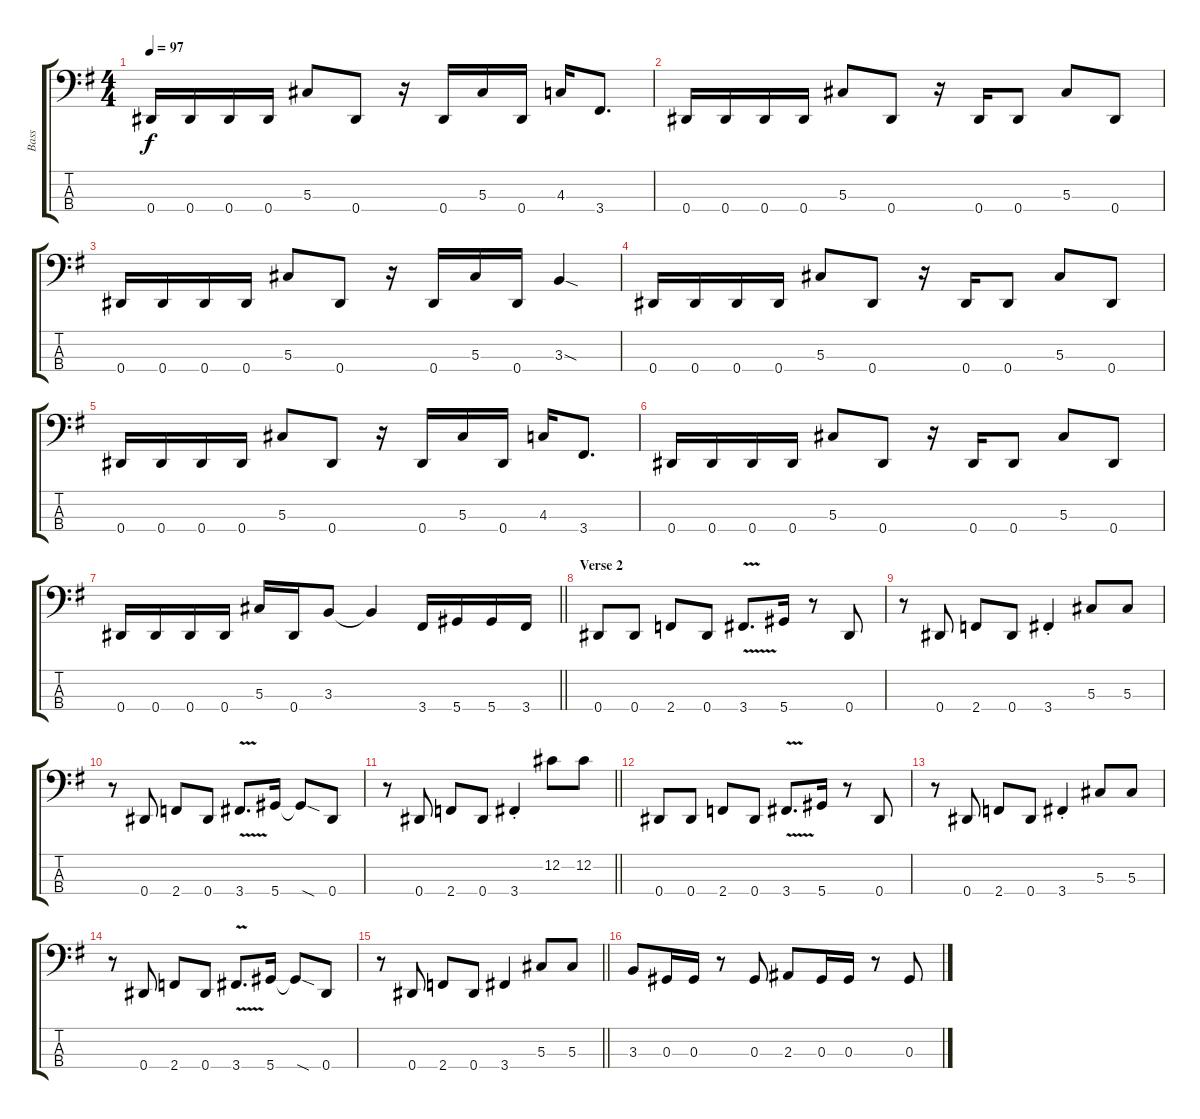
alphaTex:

\track ("Bass" "Bass") {instrument electricbassfinger}
\staff {score tabs}
\tuning (Gb2 Db2 Ab1 Eb1) {hide}
\ts (4 4)
\tempo 97
\clef f4
\ks g
0.4.16{dy f} 0.4.16 0.4.16 0.4.16 5.3.8 0.4.8 r.16 0.4.16 5.3.16 0.4.16 4.3.16 3.4.8{d} |
0.4.16 0.4.16 0.4.16 0.4.16 5.3.8 0.4.8 r.16 0.4.16 0.4.8 5.3.8 0.4.8 |
0.4.16 0.4.16 0.4.16 0.4.16 5.3.8 0.4.8 r.16 0.4.16 5.3.16 0.4.16 3.3{sod}.4 |
0.4.16 0.4.16 0.4.16 0.4.16 5.3.8 0.4.8 r.16 0.4.16 0.4.8 5.3.8 0.4.8 |
0.4.16 0.4.16 0.4.16 0.4.16 5.3.8 0.4.8 r.16 0.4.16 5.3.16 0.4.16 4.3.16 3.4.8{d} |
0.4.16 0.4.16 0.4.16 0.4.16 5.3.8 0.4.8 r.16 0.4.16 0.4.8 5.3.8 0.4.8 |
\barLineRight lightlight
0.4.16 0.4.16 0.4.16 0.4.16 5.3.16 0.4.16 3.3.8 3.3{t}.4 3.4.16 5.4.16 5.4.16 3.4.16 |
\section ("" "Verse 2")
0.4.8 0.4.8 2.4.8 0.4.8 3.4{v}.8{d} 5.4.16 r.8 0.4.8 |
r.8 0.4.8 2.4.8 0.4.8 3.4{st}.4 5.3.8 5.3.8 |
r.8 0.4.8 2.4.8 0.4.8 3.4{v}.8{d} 5.4.16 5.4{sod t}.8 0.4.8 |
\barLineRight lightlight
r.8 0.4.8 2.4.8 0.4.8 3.4{st}.4 12.2.8 12.2.8 |
0.4.8 0.4.8 2.4.8 0.4.8 3.4{v}.8{d} 5.4.16 r.8 0.4.8 |
r.8 0.4.8 2.4.8 0.4.8 3.4{st}.4 5.3.8 5.3.8 |
r.8 0.4.8 2.4.8 0.4.8 3.4{v}.8{d} 5.4.16 5.4{sod t}.8 0.4.8 |
\barLineRight lightlight
r.8 0.4.8 2.4.8 0.4.8 3.4.4 5.3.8 5.3.8 |
3.3.8 0.3.16 0.3.16 r.8 0.3.8 2.3.8 0.3.16 0.3.16 r.8 0.3.8
